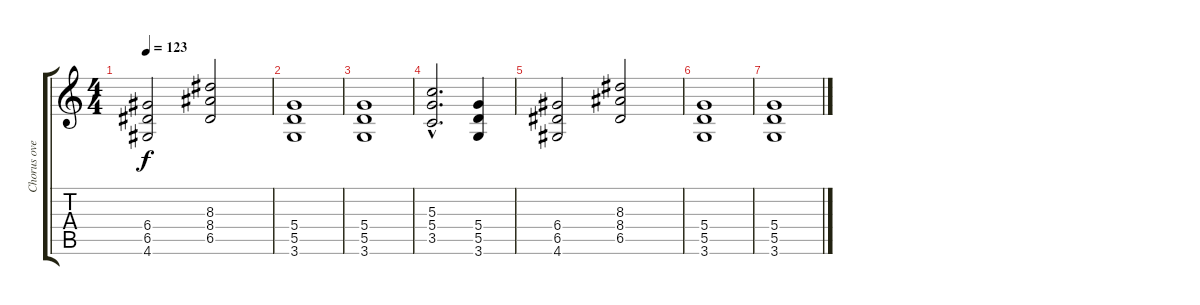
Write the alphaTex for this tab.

\track ("Chorus overdrive" "Chorus ove") {instrument overdrivenguitar}
\staff {score tabs}
\tuning (E4 B3 G3 D3 A2 E2) {hide}
\ts (4 4)
\tempo 123
\clef g2
\ks c
(6.4 6.5 4.6).2{dy f} (8.3 8.4 6.5).2 |
(5.4 5.5 3.6).1 |
(5.4 5.5 3.6).1 |
(5.3{hac} 5.4{hac} 3.5{hac}).2{d} (5.4 5.5 3.6).4 |
(6.4 6.5 4.6).2 (8.3 8.4 6.5).2 |
(5.4 5.5 3.6).1 |
(5.4 5.5 3.6).1
